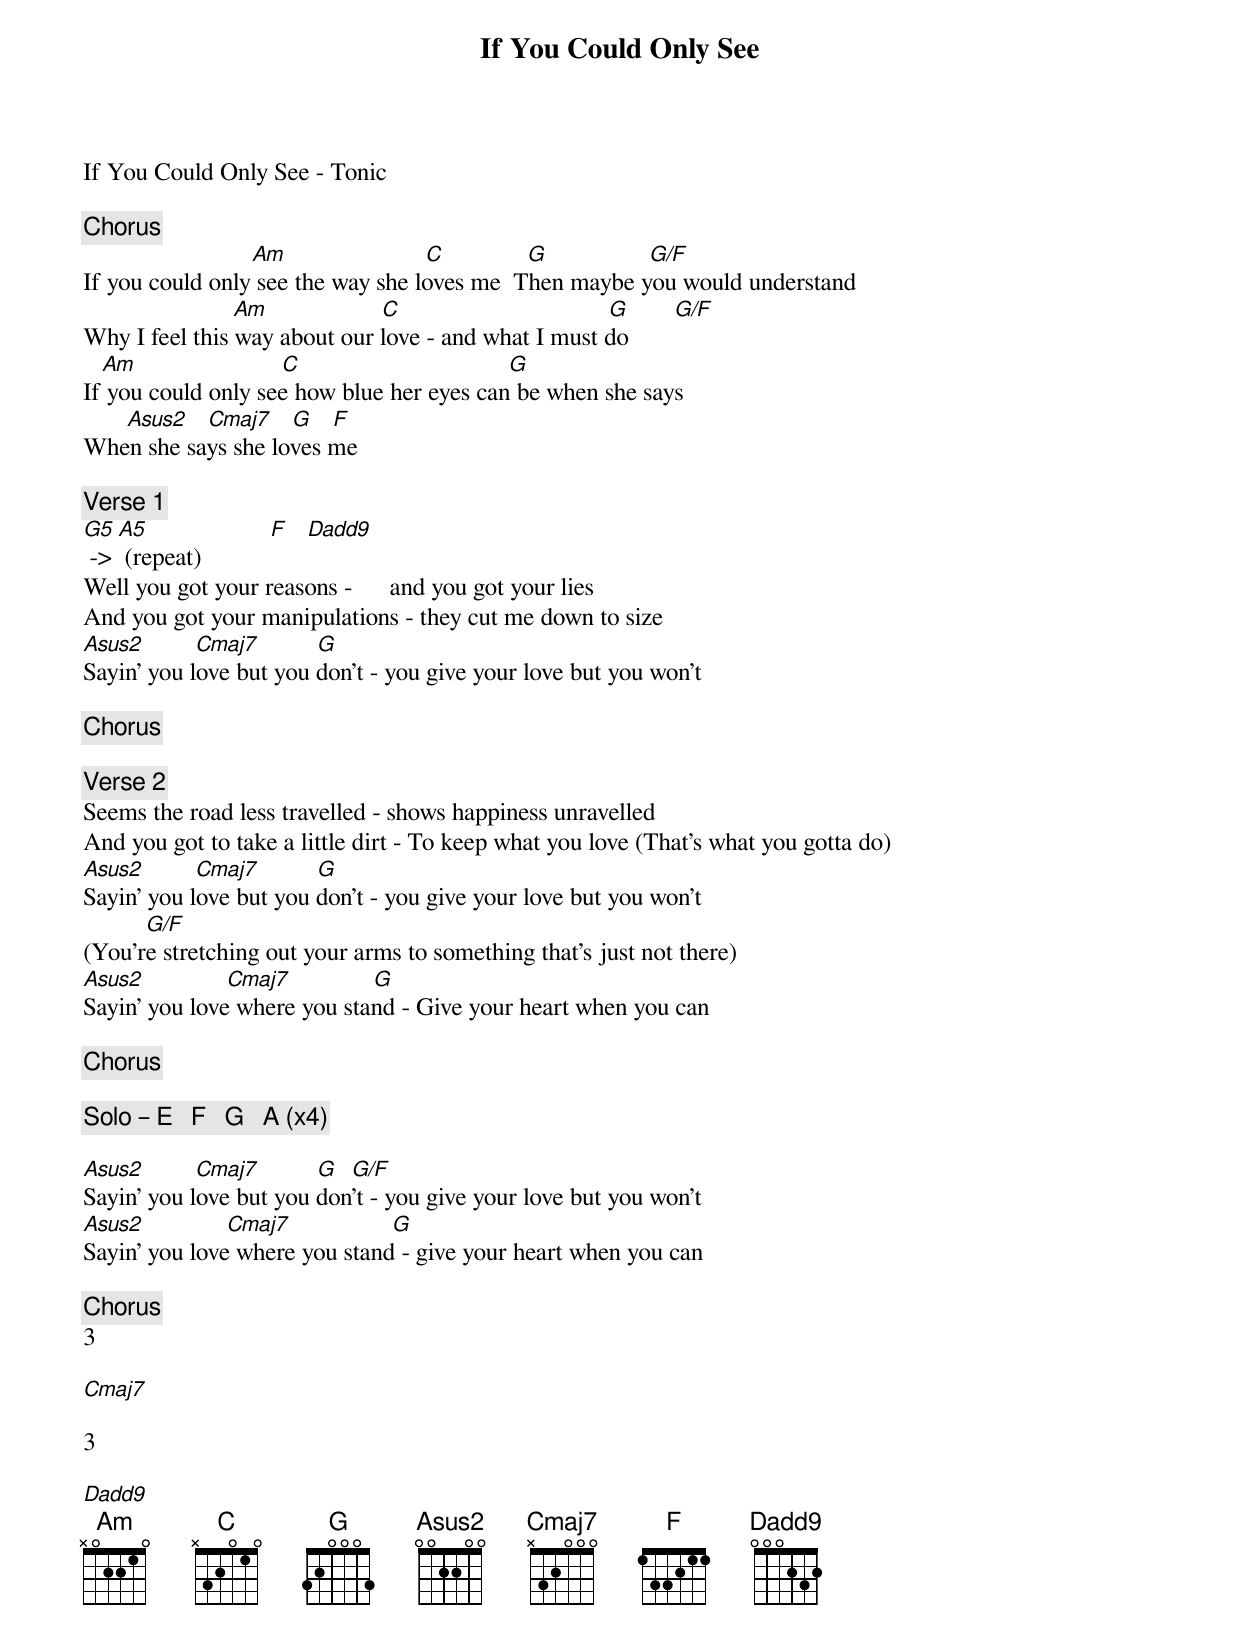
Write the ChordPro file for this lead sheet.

{title: If You Could Only See}
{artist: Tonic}
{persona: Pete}
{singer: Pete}
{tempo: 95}
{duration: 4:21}
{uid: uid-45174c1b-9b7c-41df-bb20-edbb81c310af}
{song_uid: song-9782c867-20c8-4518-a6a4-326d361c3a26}



If You Could Only See - Tonic

{comment: Chorus}
                           [Am]                      [C] 					       [G]                [G/F]
If you could only see the way she loves me  Then maybe you would understand
                        [Am]                  [C]                                 [G]       [G/F]
Why I feel this way about our love - and what I must do
			[Am]                       [C]                                 [G]
If you could only see how blue her eyes can be when she says
					  [Asus2]   [Cmaj7]   [G]   [F]
When she says she loves me

{comment: Verse 1}
[G5] -> [A5] (repeat)	          [F]			[Dadd9]
Well you got your reasons -      and you got your lies
And you got your manipulations - they cut me down to size
[Asus2]   		   [Cmaj7]   					 [G]
Sayin' you love but you don't - you give your love but you won't

{comment: Chorus}

{comment: Verse 2}
Seems the road less travelled - shows happiness unravelled
And you got to take a little dirt - To keep what you love (That's what you gotta do)
[Asus2]   		   [Cmaj7]   					 [G]
Sayin' you love but you don't - you give your love but you won't
				      [G/F]
(You're stretching out your arms to something that's just not there)
[Asus2]   		        [Cmaj7]   				      [G]
Sayin' you love where you stand - Give your heart when you can

{comment: Chorus}

{comment: Solo – E   F   G   A (x4)}

[Asus2]   		   [Cmaj7]   					 [G]		[G/F]
Sayin' you love but you don't - you give your love but you won't
[Asus2]   		        [Cmaj7]   			   	      [G]
Sayin' you love where you stand - give your heart when you can

{comment: Chorus}
3

[Cmaj7]

3

[Dadd9]
